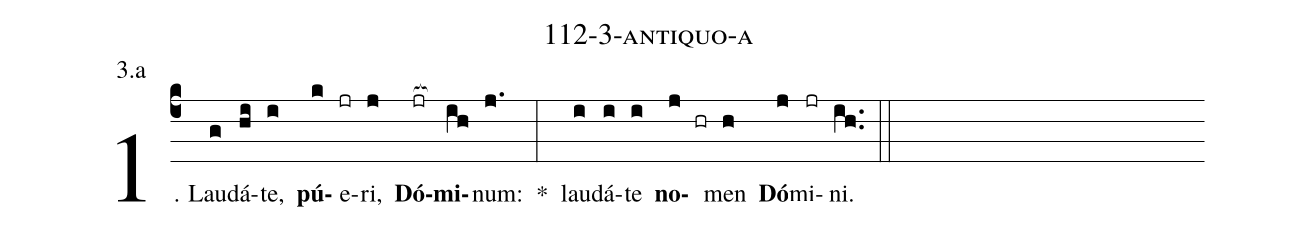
name: 112-3-antiquo-a;
annotation: 3.a;
%%
(c4)1. Lau(g)dá(hi)te,(i) <b>pú</b>(k)e(jr)ri,(j) <b>Dó</b>(jr[ocb:1{])<b>mi</b>(ih[ocb:0}])num:(j.) *(:) lau(i)dá(i)te(i) <b>no</b>(j hr)men(h) <b>Dó</b>(j)mi(jr)ni.(ih..) (::)
